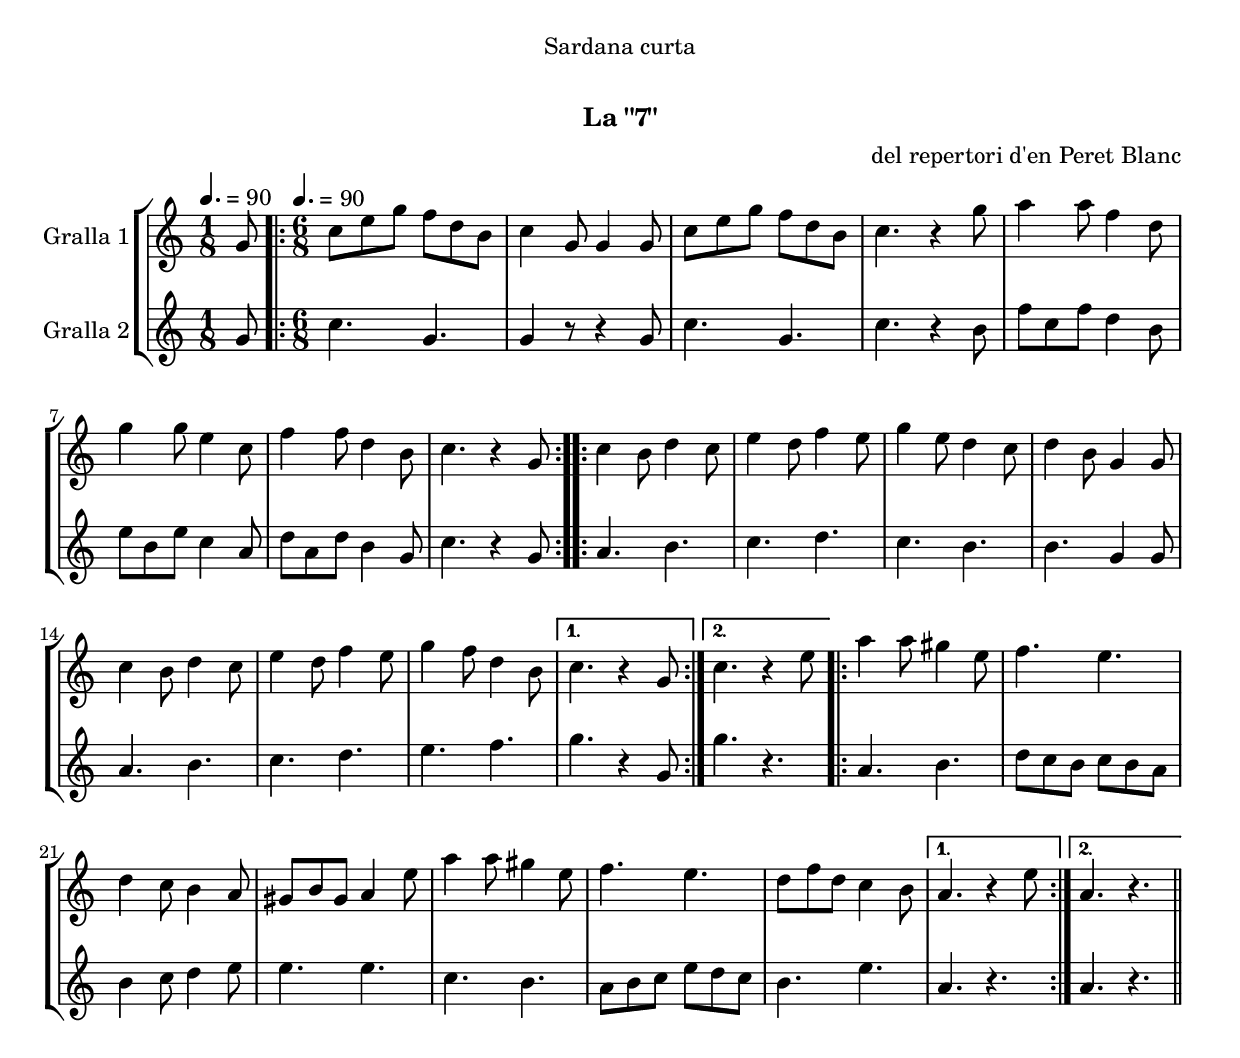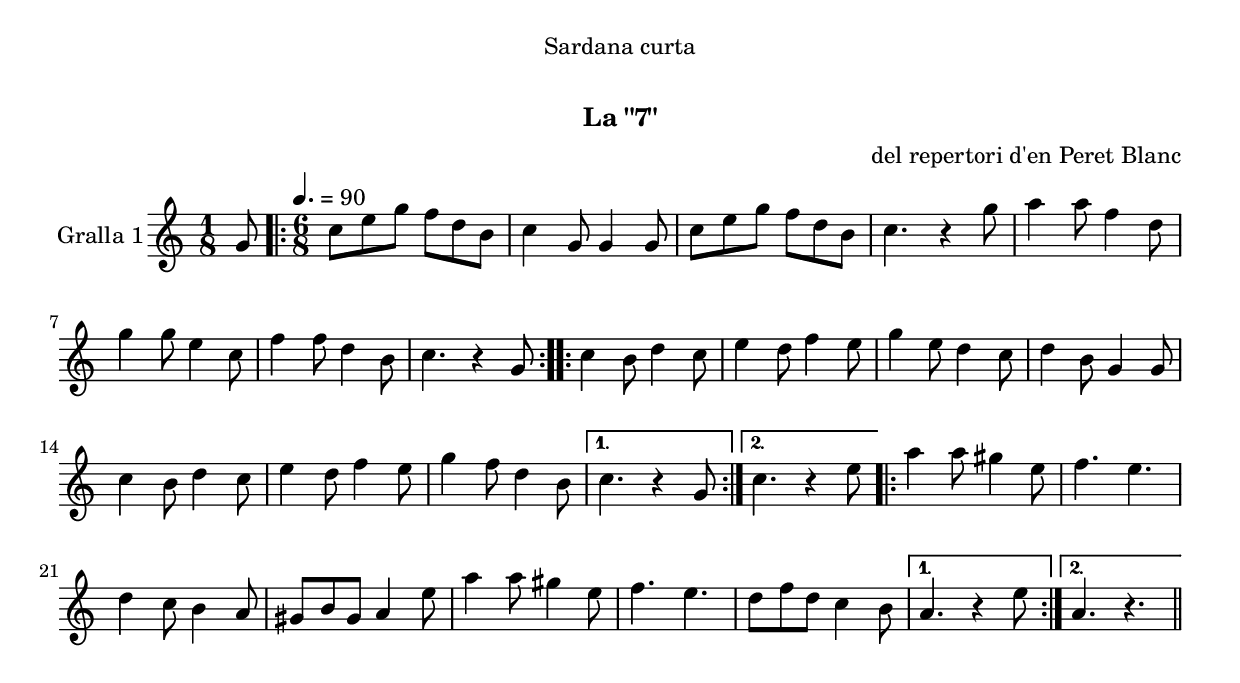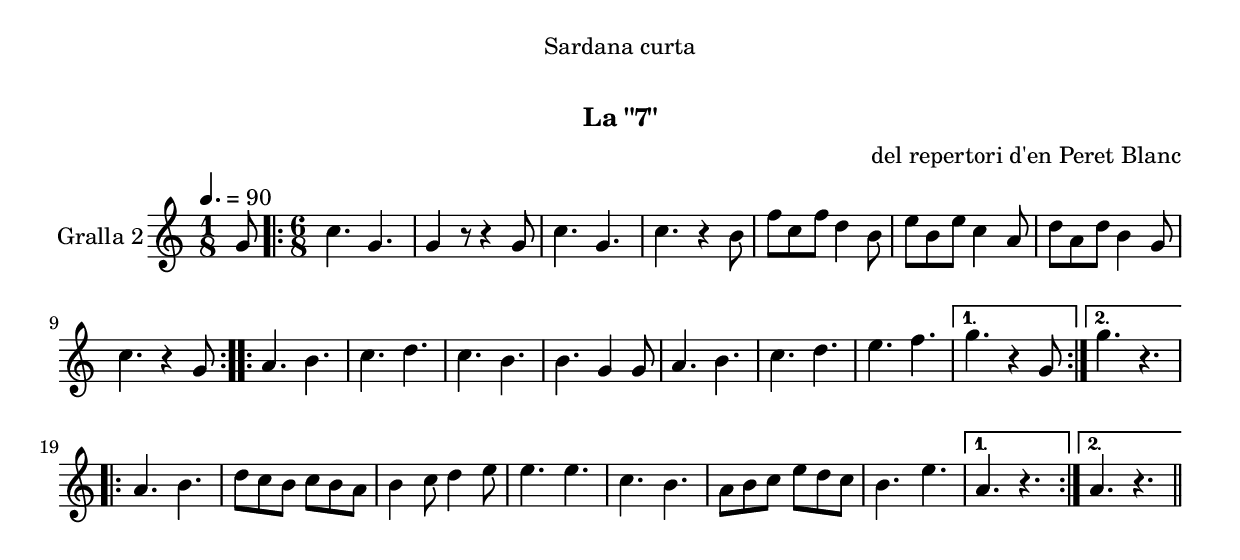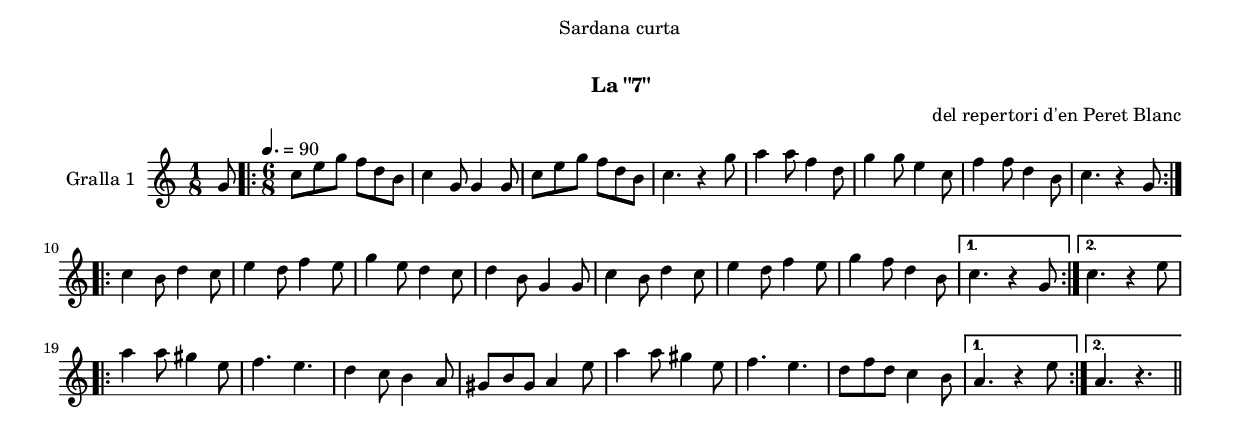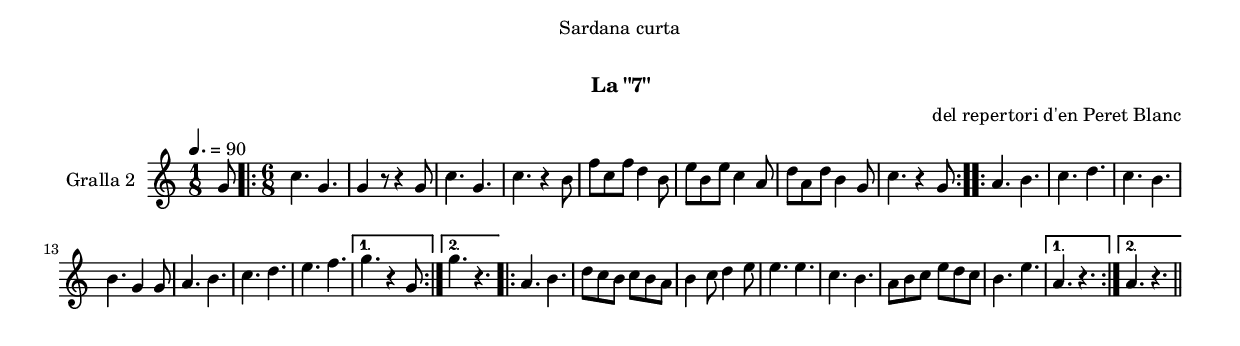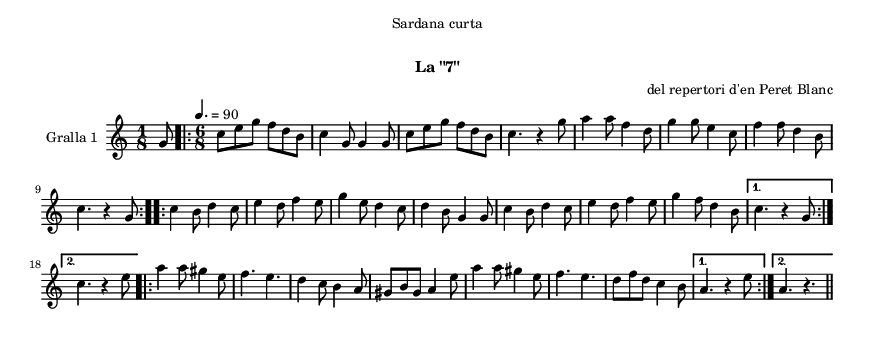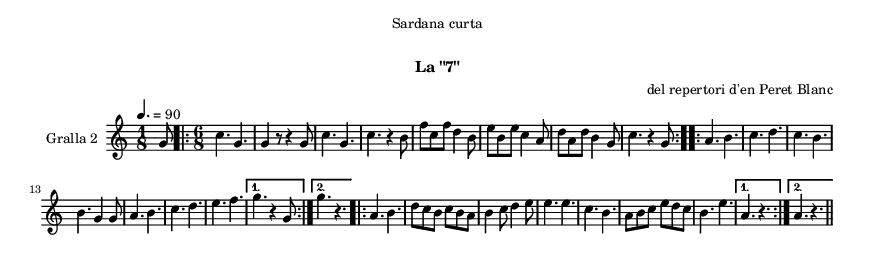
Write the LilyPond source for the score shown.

\version "2.16.0"

\header {
  dedication="Sardana curta"
  title="  "
  subtitle="La \"7\""
  subsubtitle=""
  poet=""
  meter=""
  piece=""
  composer="del repertori d'en Peret Blanc"
  arranger=""
  opus=""
  instrument=""
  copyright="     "
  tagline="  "
}

liniaroAa =
\relative g'
{
  \clef treble
  \key c \major
  \time 1/8
  g8 \tempo 4. = 90  |
  \time 6/8   \repeat volta 2 { c8 e g f d b  |
  c4 g8 g4 g8  |
  c8 e g f d b  |
  %05
  c4. r4 g'8  |
  a4 a8 f4 d8  |
  g4 g8 e4 c8  |
  f4 f8 d4 b8  |
  c4. r4 g8  | }
  %10
  \repeat volta 2 { c4 b8 d4 c8  |
  e4 d8 f4 e8  |
  g4 e8 d4 c8  |
  d4 b8 g4 g8  |
  c4 b8 d4 c8  |
  %15
  e4 d8 f4 e8  |
  g4 f8 d4 b8 }
  \alternative { { c4. r4 g8 }
  { c4. r4 e8 } }
  \repeat volta 2 { a4 a8 gis4 e8  |
  %20
  f4. e  |
  d4 c8 b4 a8  |
  gis8 b gis a4 e'8  |
  a4 a8 gis4 e8  |
  f4. e  |
  %25
  d8 f d c4 b8 }
  \alternative { { a4. r4 e'8 }
  { a,4. r } } \bar "||"
}

liniaroAb =
\relative g'
{
  \tempo 4. = 90
  \clef treble
  \key c \major
  \time 1/8
  g8  |
  \time 6/8   \repeat volta 2 { c4. g  |
  g4 r8 r4 g8  |
  c4. g  |
  %05
  c4. r4 b8  |
  f'8 c f d4 b8  |
  e8 b e c4 a8  |
  d8 a d b4 g8  |
  c4. r4 g8  | }
  %10
  \repeat volta 2 { a4. b  |
  c4. d  |
  c4. b  |
  b4. g4 g8  |
  a4. b  |
  %15
  c4. d  |
  e4. f }
  \alternative { { g4. r4 g,8 }
  { g'4. r } }
  \repeat volta 2 { a,4. b  |
  %20
  d8 c b c b a  |
  b4 c8 d4 e8  |
  e4. e  |
  c4. b  |
  a8 b c e d c  |
  %25
  b4. e }
  \alternative { { a,4. r }
  { a4. r } } \bar "||"
}

\book {

\paper {
  print-page-number = false
  #(set-paper-size "a4")
  #(layout-set-staff-size 20)
}

\bookpart {
  \score {
    \new StaffGroup {
      \override Score.RehearsalMark #'self-alignment-X = #LEFT
      <<
        \new Staff \with {instrumentName = #"Gralla 1" } \liniaroAa
        \new Staff \with {instrumentName = #"Gralla 2" } \liniaroAb
      >>
    }
    \layout {}
  }\score { \unfoldRepeats
    \new StaffGroup {
      \override Score.RehearsalMark #'self-alignment-X = #LEFT
      <<
        \new Staff \with {instrumentName = #"Gralla 1" } \liniaroAa
        \new Staff \with {instrumentName = #"Gralla 2" } \liniaroAb
      >>
    }
    \midi {}
  }
}

\bookpart {
  \header {}
  \score {
    \new StaffGroup {
      \override Score.RehearsalMark #'self-alignment-X = #LEFT
      <<
        \new Staff \with {instrumentName = #"Gralla 1" } \liniaroAa
      >>
    }
    \layout {}
  }\score { \unfoldRepeats
    \new StaffGroup {
      \override Score.RehearsalMark #'self-alignment-X = #LEFT
      <<
        \new Staff \with {instrumentName = #"Gralla 1" } \liniaroAa
      >>
    }
    \midi {}
  }
}

\bookpart {
  \header {}
  \score {
    \new StaffGroup {
      \override Score.RehearsalMark #'self-alignment-X = #LEFT
      <<
        \new Staff \with {instrumentName = #"Gralla 2" } \liniaroAb
      >>
    }
    \layout {}
  }\score { \unfoldRepeats
    \new StaffGroup {
      \override Score.RehearsalMark #'self-alignment-X = #LEFT
      <<
        \new Staff \with {instrumentName = #"Gralla 2" } \liniaroAb
      >>
    }
    \midi {}
  }
}

}

\book {

\paper {
  print-page-number = false
  #(set-paper-size "a5landscape")
  #(layout-set-staff-size 16)
  #(define output-suffix "a5")
}

\bookpart {
  \header {}
  \score {
    \new StaffGroup {
      \override Score.RehearsalMark #'self-alignment-X = #LEFT
      <<
        \new Staff \with {instrumentName = #"Gralla 1" } \liniaroAa
      >>
    }
    \layout {}
  }
}

\bookpart {
  \header {}
  \score {
    \new StaffGroup {
      \override Score.RehearsalMark #'self-alignment-X = #LEFT
      <<
        \new Staff \with {instrumentName = #"Gralla 2" } \liniaroAb
      >>
    }
    \layout {}
  }
}

}

\book {

\paper {
  print-page-number = false
  #(set-paper-size "a6landscape")
  #(layout-set-staff-size 12)
  #(define output-suffix "a6")
}

\bookpart {
  \header {}
  \score {
    \new StaffGroup {
      \override Score.RehearsalMark #'self-alignment-X = #LEFT
      <<
        \new Staff \with {instrumentName = #"Gralla 1" } \liniaroAa
      >>
    }
    \layout {}
  }
}

\bookpart {
  \header {}
  \score {
    \new StaffGroup {
      \override Score.RehearsalMark #'self-alignment-X = #LEFT
      <<
        \new Staff \with {instrumentName = #"Gralla 2" } \liniaroAb
      >>
    }
    \layout {}
  }
}

}

